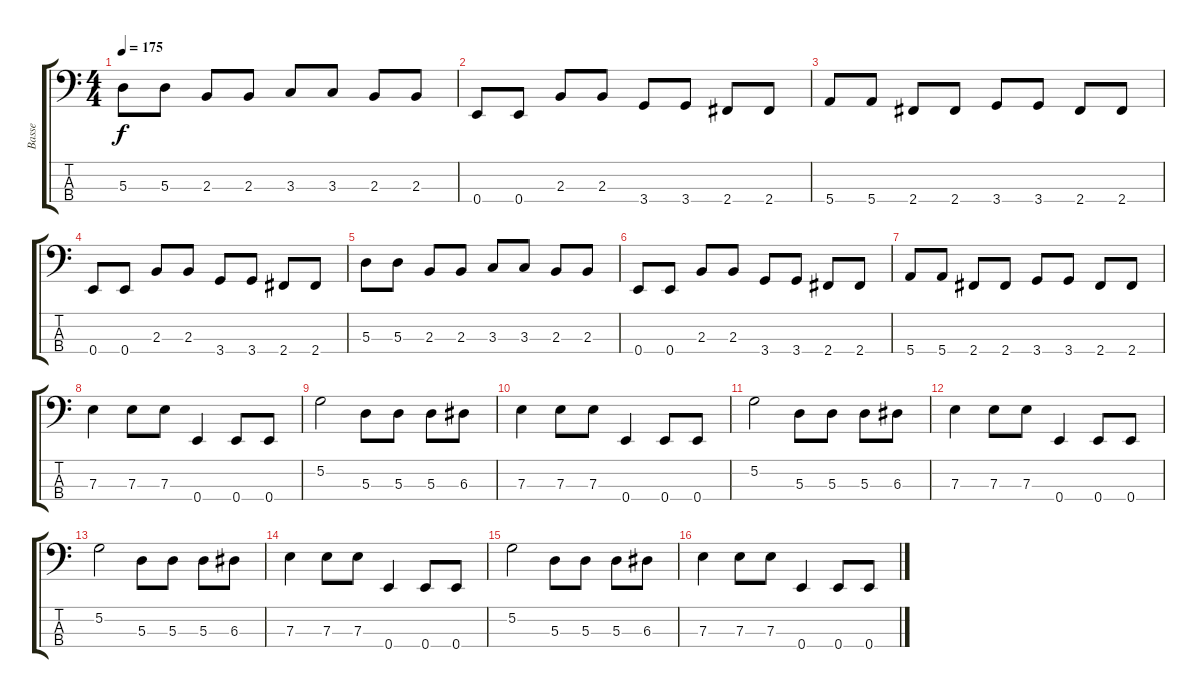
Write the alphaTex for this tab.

\track ("Basse" "Basse") {instrument electricbasspick}
\staff {score tabs}
\tuning (G2 D2 A1 E1) {hide}
\ts (4 4)
\tempo 175
\clef f4
\ks c
5.3.8{dy f} 5.3.8 2.3.8 2.3.8 3.3.8 3.3.8 2.3.8 2.3.8 |
0.4.8 0.4.8 2.3.8 2.3.8 3.4.8 3.4.8 2.4.8 2.4.8 |
5.4.8 5.4.8 2.4.8 2.4.8 3.4.8 3.4.8 2.4.8 2.4.8 |
0.4.8 0.4.8 2.3.8 2.3.8 3.4.8 3.4.8 2.4.8 2.4.8 |
5.3.8 5.3.8 2.3.8 2.3.8 3.3.8 3.3.8 2.3.8 2.3.8 |
0.4.8 0.4.8 2.3.8 2.3.8 3.4.8 3.4.8 2.4.8 2.4.8 |
5.4.8 5.4.8 2.4.8 2.4.8 3.4.8 3.4.8 2.4.8 2.4.8 |
7.3.4 7.3.8 7.3.8 0.4.4 0.4.8 0.4.8 |
5.2.2 5.3.8 5.3.8 5.3.8 6.3.8 |
7.3.4 7.3.8 7.3.8 0.4.4 0.4.8 0.4.8 |
5.2.2 5.3.8 5.3.8 5.3.8 6.3.8 |
7.3.4 7.3.8 7.3.8 0.4.4 0.4.8 0.4.8 |
5.2.2 5.3.8 5.3.8 5.3.8 6.3.8 |
7.3.4 7.3.8 7.3.8 0.4.4 0.4.8 0.4.8 |
5.2.2 5.3.8 5.3.8 5.3.8 6.3.8 |
7.3.4 7.3.8 7.3.8 0.4.4 0.4.8 0.4.8
